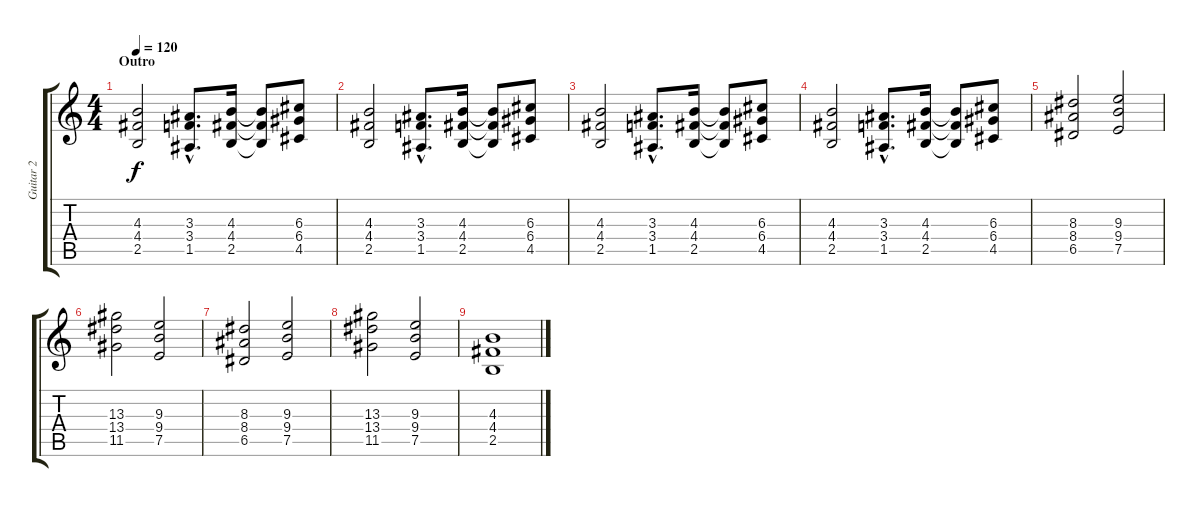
\track ("Guitar 2" "Guitar 2") {instrument overdrivenguitar}
\staff {score tabs}
\tuning (E4 B3 G3 D3 A2 E2) {hide}
\ts (4 4)
\section ("" "Outro")
\tempo 120
\clef g2
\ks c
(4.3 4.4 2.5).2{dy f} (3.3{hac} 3.4{hac} 1.5{hac}).8{d} (4.3 4.4 2.5).16 (4.3{t} 4.4{t} 2.5{t}).8 (6.3 6.4 4.5).8 |
(4.3 4.4 2.5).2 (3.3{hac} 3.4{hac} 1.5{hac}).8{d} (4.3 4.4 2.5).16 (4.3{t} 4.4{t} 2.5{t}).8 (6.3 6.4 4.5).8 |
(4.3 4.4 2.5).2 (3.3{hac} 3.4{hac} 1.5{hac}).8{d} (4.3 4.4 2.5).16 (4.3{t} 4.4{t} 2.5{t}).8 (6.3 6.4 4.5).8 |
(4.3 4.4 2.5).2 (3.3{hac} 3.4{hac} 1.5{hac}).8{d} (4.3 4.4 2.5).16 (4.3{t} 4.4{t} 2.5{t}).8 (6.3 6.4 4.5).8 |
(8.3 8.4 6.5).2 (9.3 9.4 7.5).2 |
(13.3 13.4 11.5).2 (9.3 9.4 7.5).2 |
(8.3 8.4 6.5).2 (9.3 9.4 7.5).2 |
(13.3 13.4 11.5).2 (9.3 9.4 7.5).2 |
(4.3 4.4 2.5).1
